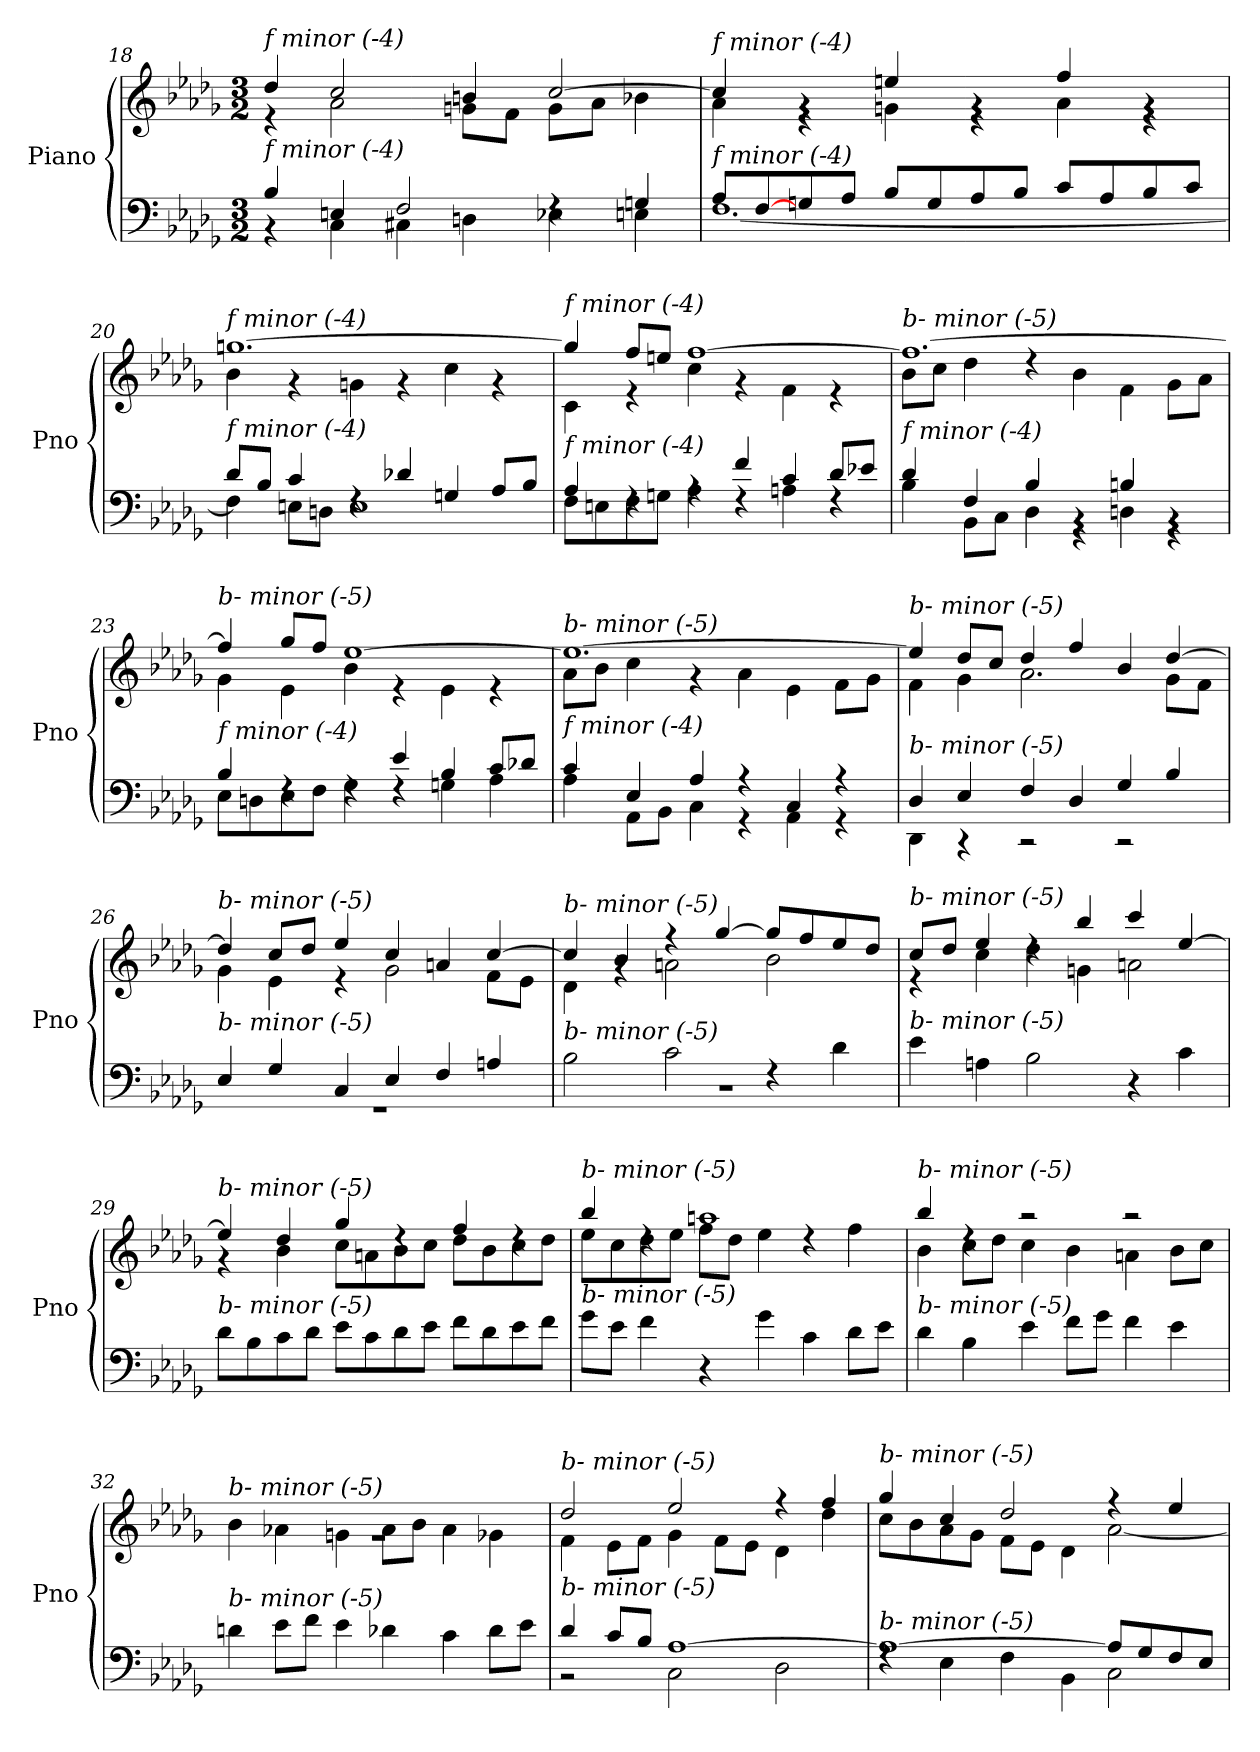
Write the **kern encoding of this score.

**kern	**kern
*part1	*part1
*staff2	*staff1
*I"Piano	*
*I'Pno	*
*clefF4	*clefG2
*k[b-e-a-d-g-]	*k[b-e-a-d-g-]
*M3/2	*M3/2
=18	=18
*^	*^
!	!	!LO:TX:i:t=f minor (-4)	!
!LO:TX:i:t=f minor (-4)	!	!	!
4B-/	4r	4dd-/	4r
4En/	4C\	2cc/	2a-\
2F/	4C#Xi\	.	.
.	4Dn\	4bn/	8gn\L
.	.	.	8f\J
4rF	4E-X\	[2cc/	8g\L
.	.	.	8a-\J
4Gn/	4En\	.	4b-X\
=19	=19	=19	=19
!	!	!LO:TX:i:t=f minor (-4)	!
!LO:TX:i:t=f minor (-4)	!	!	!
8A-/L	[1.F	4cc/]	4a-\
[8F/	.	.	.
8Gn/	.	4rg	4r
8A-/J	.	.	.
8B-/L	.	4een/	4gn\
8G/	.	.	.
8A-/	.	4rg	4r
8B-/J	.	.	.
8c/L	.	4ff/	4a-\
8A-/	.	.	.
8B-/	.	4rg	4r
8c/J	.	.	.
=20	=20	=20	=20
!	!	!LO:TX:i:t=f minor (-4)	!
!LO:TX:i:t=f minor (-4)	!	!	!
8d-/L	4F\]	[1.ggn	4b-\
8B-/J	.	.	.
4c/	8En\L	.	4r
.	8Dn\J	.	.
4rF	1E	.	4gn\
4d-X/	.	.	4r
4Gn/	.	.	4cc\
8A-/L	.	.	4r
8B-/J	.	.	.
!!LO:PB:g=z	!!
=21	=21	=21	=21
!	!	!LO:TX:i:t=f minor (-4)	!
!LO:TX:i:t=f minor (-4)	!	!	!
4A-/	8F\L	4gg/]	4c\
.	8En\	.	.
4rF	8F\	8ff/L	4r
.	8Gn\J	8een/J	.
4rA	4A-\	[1ff	4cc\
4f/	4rF	.	4r
4c/	4An\	.	4f\
8d-/L	4rF	.	4r
8e-X/J	.	.	.
=22	=22	=22	=22
!	!	!LO:TX:i:t=b- minor (-5)	!
!LO:TX:i:t=f minor (-4)	!	!	!
4d-/	4B-\	1.ff_	8b-\L
.	.	.	8cc\J
4F/	8BB-\L	.	4dd-\
.	8C\J	.	.
4B-/	4D-\	.	4rdd
4rBB	4r	.	4b-\
4Bnj/	4Dn\	.	4f\
4rBB	4r	.	8g-\L
.	.	.	8a-\J
=23	=23	=23	=23
!	!	!LO:TX:i:t=b- minor (-5)	!
!LO:TX:i:t=f minor (-4)	!	!	!
4B-/	8E-\L	4ff/]	4g-\
.	8Dn\	.	.
4rF	8E-\	8gg-/L	4e-\
.	8F\J	8ff/J	.
4rF	4G-\	[1ee-	4b-\
4e-/	4rF	.	4r
4B-/	4Gn\	.	4e-\
8c/L	4A-\	.	4r
8d-X/J	.	.	.
=24	=24	=24	=24
!	!	!LO:TX:i:t=b- minor (-5)	!
!LO:TX:i:t=f minor (-4)	!	!	!
4c/	4A-\	1.ee-_	8a-\L
.	.	.	8b-\J
4E-/	8AA-\L	.	4cc\
.	8BB-\J	.	.
4A-/	4C\	.	4r
4r	4r	.	4a-\
4C/	4AA-\	.	4e-\
4r	4r	.	8f\L
.	.	.	8g-\J
!!LO:LB:g=z	!!
=25	=25	=25	=25
!	!	!LO:TX:i:t=b- minor (-5)	!
!LO:TX:i:t=b- minor (-5)	!	!	!
4D-/	4DD-\	4ee-/]	4f\
4E-/	4r	8dd-/L	4g-\
.	.	8cc/J	.
4F/	2r	4dd-/	2.a-\
4D-/	.	4ff/	.
4G-/	2r	4b-/	.
4B-/	.	[4dd-/	8g-\L
.	.	.	8f\J
=26	=26	=26	=26
!	!	!LO:TX:i:t=b- minor (-5)	!
!LO:TX:i:t=b- minor (-5)	!	!	!
4E-/	1.r	4dd-/]	4g-\
4G-/	.	8cc/L	4e-\
.	.	8dd-/J	.
4C/	.	4ee-/	4r
4E-/	.	4cc/	2g-\
4F/	.	4an/	.
4An/	.	[4cc/	8f\L
.	.	.	8e-\J
=27	=27	=27	=27
!	!	!LO:TX:i:t=b- minor (-5)	!
!LO:TX:i:t=b- minor (-5)	!	!	!
2B-\	1.r	4cc/]	4d-\
.	.	4b-/	4rg
2c\	.	4r	2an\
.	.	[4gg-/	.
4rF	.	8gg-/L]	2b-\
.	.	8ff/	.
4d-\	.	8ee-/	.
.	.	8dd-/J	.
*v	*v	*	*
=28	=28	=28
!	!LO:TX:i:t=b- minor (-5)	!
!LO:TX:i:t=b- minor (-5)	!	!
4e-\	8cc/L	4r
.	8dd-/J	.
4An\	4ee-/	4cc\
2B-\	4rdd	4dd-\
.	4bb-/	4gn\
4r	4ccc/	2an\
4c\	[4ee-/	.
!!LO:LB:g=z	!!
=29	=29	=29
!	!LO:TX:i:t=b- minor (-5)	!
!LO:TX:i:t=b- minor (-5)	!	!
8d-\L	4ee-/]	4r
8B-\	.	.
8c\	4dd-/	4b-\
8d-\J	.	.
8e-\L	4gg-/	8cc\L
8c\	.	8an\
8d-\	4rdd	8b-\
8e-\J	.	8cc\J
8f\L	4ff/	8dd-\L
8d-\	.	8b-\
8e-\	4rdd	8cc\
8f\J	.	8dd-\J
=30	=30	=30
!	!LO:TX:i:t=b- minor (-5)	!
!LO:TX:i:t=b- minor (-5)	!	!
8g-\L	4bb-/	8ee-\L
8e-\J	.	8cc\
4f\	4rdd	8dd-\
.	.	8ee-\J
4r	1aan	8ff\L
.	.	8dd-\J
4g-\	.	4ee-\
4c\	.	4rdd
8d-\L	.	4ff\
8e-\J	.	.
=31	=31	=31
!	!LO:TX:i:t=b- minor (-5)	!
!LO:TX:i:t=b- minor (-5)	!	!
4d-\	4bb-/	4b-\
4B-\	4rdd	8cc\L
.	.	8dd-\J
4e-\	2r	4cc\
8f\L	.	4b-\
8g-\J	.	.
4f\	2r	4an\
4e-\	.	8b-\L
.	.	8cc\J
!!LO:LB:g=z	!!
=32	=32	=32
!	!LO:TX:i:t=b- minor (-5)	!
!LO:TX:i:t=b- minor (-5)	!	!
4dn\	1.rg	4b-\
8e-\L	.	4a-X\
8f\J	.	.
4e-\	.	4gn\
4d-X\	.	8a-\L
.	.	8b-\J
4c\	.	4a-\
8d-\L	.	4g-X\
8e-\J	.	.
=33	=33	=33
*^	*	*
!	!	!LO:TX:i:t=b- minor (-5)	!
!LO:TX:i:t=b- minor (-5)	!	!	!
4d-/	2r	2dd-/	4f\
8c/L	.	.	8e-\L
8B-/J	.	.	8f\J
[1A-	2C\	2ee-/	4g-\
.	.	.	8f\L
.	.	.	8e-\J
.	2D-\	4r	4d-\
.	.	4ff/	4dd-\
=34	=34	=34	=34
!	!	!LO:TX:i:t=b- minor (-5)	!
!LO:TX:i:t=b- minor (-5)	!	!	!
1A-_	4rF	4gg-/	8cc\L
.	.	.	8b-\
.	4E-\	4cc/	8a-\
.	.	.	8g-\J
.	4F\	2dd-/	8f\L
.	.	.	8e-\J
.	4BB-\	.	4d-\
8A-/L]	2C\	4r	[2a-\
8G-/	.	.	.
8F/	.	4ee-/	.
8E-/J	.	.	.
*v	*v	*	*
*	*v	*v
=	=
*-	*-
